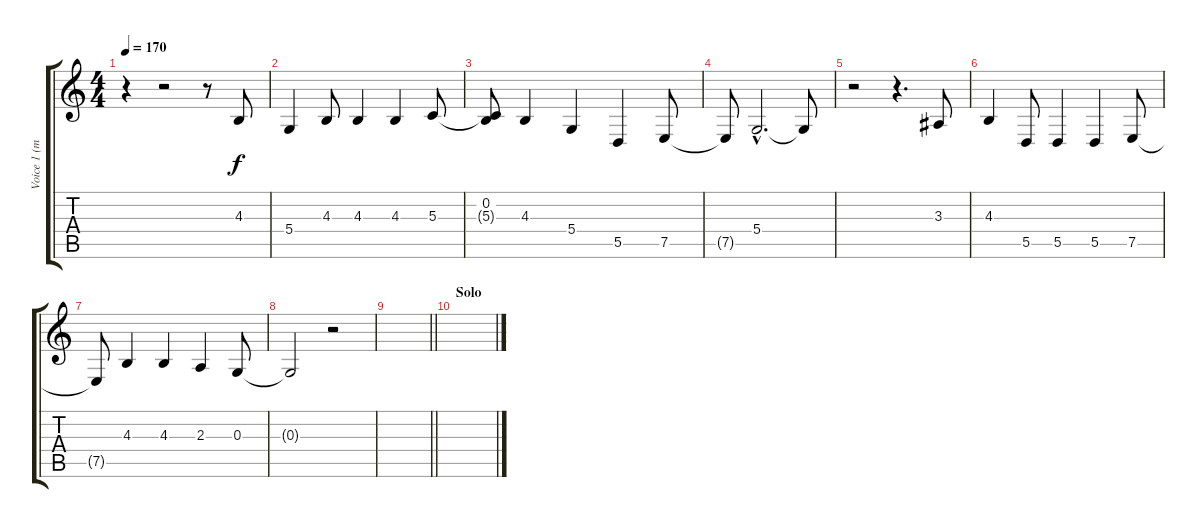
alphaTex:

\track ("Voice 1 (main)" "Voice 1 (m") {instrument violin}
\staff {score tabs}
\tuning (E4 B3 G3 D3 A2 E2) {hide}
\ts (4 4)
\tempo 170
\clef g2
\ks c
r.4{dy f} r.2 r.8 4.3.8 |
5.4.4 4.3.8 4.3.4 4.3.4 5.3.8 |
(0.2 5.3{t}).8 4.3.4 5.4.4 5.5.4 7.5.8 |
7.5{t}.8 5.4{hac}.2{d} 5.4{t}.8 |
r.2 r.4{d} 3.3.8 |
4.3.4 5.5.8 5.5.4 5.5.4 7.5.8 |
7.5{t}.8 4.3.4 4.3.4 2.3.4 0.3.8 |
0.3{t}.2 r.2 |
\barLineRight lightlight
|
\section ("" "Solo")
